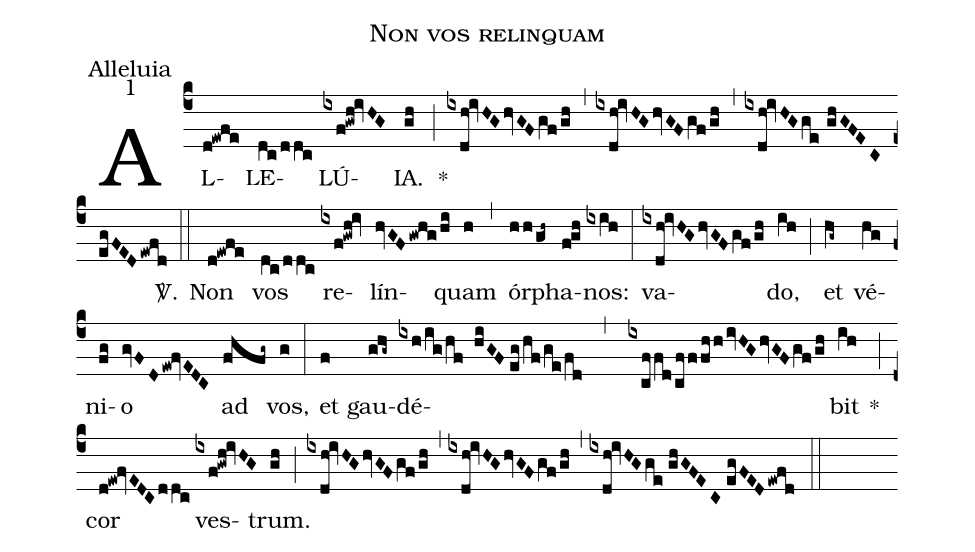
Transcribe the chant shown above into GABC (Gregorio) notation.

name:Non vos relinquam;
office-part:Alleluia;
mode:1;
%%
(c4) AL(d!ewfe)LE(dc/ddc)LÚ(ixf!gwh!ivHG)IA.(gh) *(;) (ixdh!ivHG/hvGF/gf/gh) (,) (ixdh!ivHG/hvGF/gf/gh) (,) (ixdh!ivHG/ge//ghGFEC//egFED/ewfd) <sp>V/</sp>.(::) Non(d!ewfe) vos(dc/ddc) re(ixf!gwh!iv)lín(hvGF/gwhg/hi)quam(h) (,) ór(hh/gh~)pha(f!gh)nos:(ixih) (:) va(ixdh!ivHG/hvGF/gf/gh)do,(ih) (;) et(hg~) vé(hg)ni(fg)o(gvFD/ew!fvEDC) ad(fhfg~) vos,(g) (:) et(f) gau(ghg~)dé(ixh/ig/hf hiGF//eg/hf/ge/fd , ixcffd/cfffhh/ivHG/hvGF/gf/gh)bit(ih) *(;) cor(d!ew!fvEDC/ddc) ves(ixf!gwh!ivHG)trum.(gh) (;) (ixdh!ivHG/hvGF/gf/gh) (,) (ixdh!ivHG/hvGF/gf/gh) (,) (ixdh!ivHG/ge//ghGFEC//egFED/ewfd) (::)
